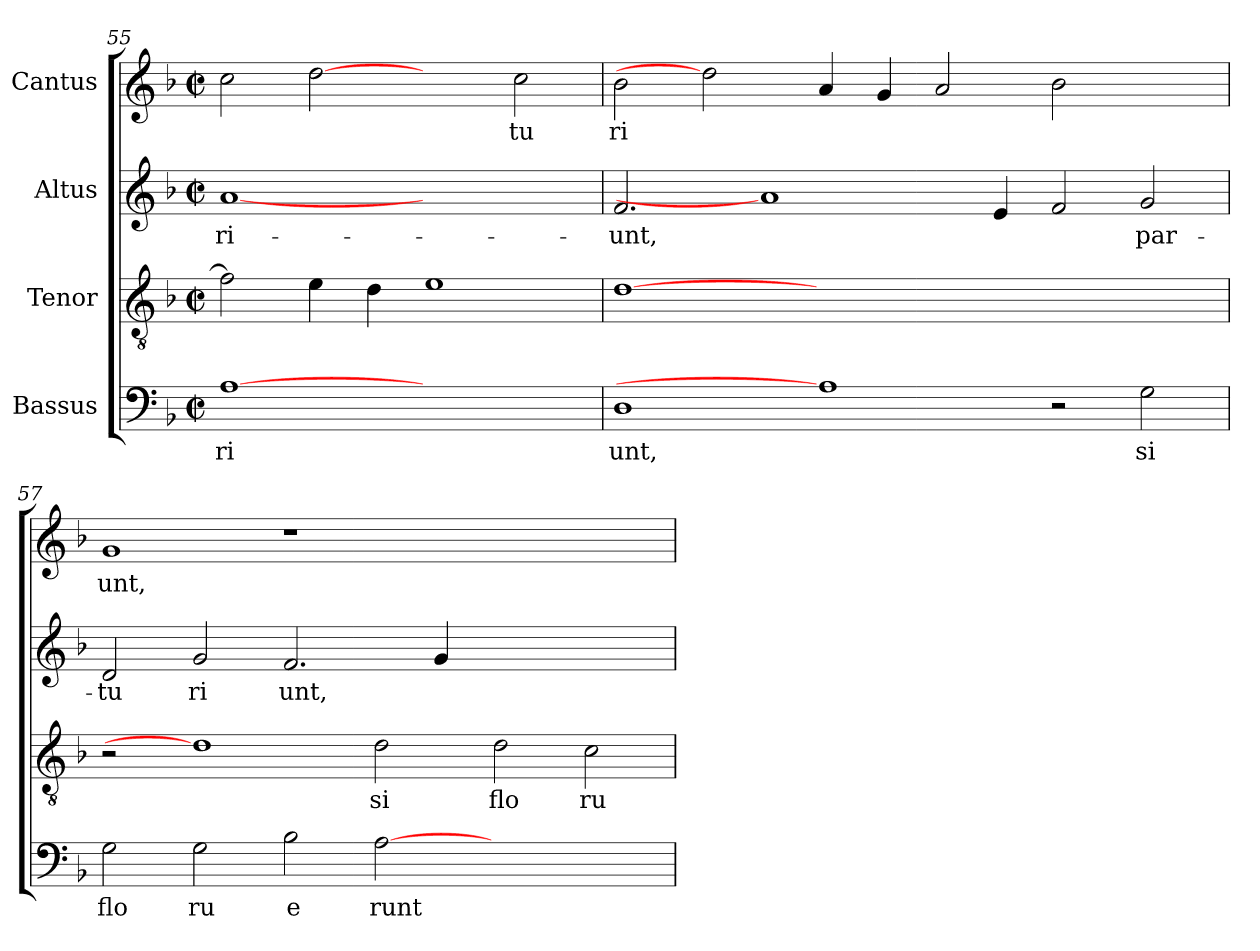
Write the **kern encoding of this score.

**kern	**text	**kern	**text	**kern	**text	**kern	**text
*part4	*part4	*part3	*part3	*part2	*part2	*part1	*part1
*staff4	*staff4	*staff3	*staff3	*staff2	*staff2	*staff1	*staff1
*I"Bassus	*	*I"Tenor	*	*I"Altus	*	*I"Cantus	*
*clefF4	*	*clefGv2	*	*clefG2	*	*clefG2	*
*k[b-]	*	*k[b-]	*	*k[b-]	*	*k[b-]	*
*F:	*	*F:	*	*F:	*	*F:	*
*M2/2	*	*M2/2	*	*M2/2	*	*M2/2	*
*met(c|)	*	*met(c|)	*	*met(c|)	*	*met(c|)	*
=55	=55	=55	=55	=55	=55	=55	=55
!	!LO:LY:b:cj	!	!LO:LY:b:cj	!	!LO:LY:b:cj	!	!LO:LY:b:cj
[1A	ri	2f\]	.	[1a	-ri-	2cc\	.
!	!	!	!LO:LY:b:cj	!	!	!	!LO:LY:b:cj
.	.	4e\	.	.	.	[2dd	.
!	!	!	!LO:LY:b:cj	!	!	!	!
.	.	4d\	.	.	.	.	.
!	!	!	!LO:LY:b:cj	!	!	!	!
1ryy	.	1e	.	1ryy	.	2ryy	.
!	!	!	!	!	!	!	!LO:LY:b:cj
.	.	.	.	.	.	2cc\	tu
=56	=56	=56	=56	=56	=56	=56	=56
!	!LO:LY:b:cj	!	!LO:LY:b:cj	!	!LO:LY:b:cj	!	!LO:LY:b:cj
1D	unt,	[1d	.	2.f/	-unt,	2b-\	ri
.	.	.	.	.	.	2dd]	.
.	.	.	.	1a]	.	.	.
!	!	!	!	!	!	!	!LO:LY:b:cj
1A]	.	0ryy	.	.	.	4a/	.
!	!	!	!	!	!	!	!LO:LY:b:cj
.	.	.	.	.	.	4g/	.
!	!	!	!	!	!	!	!LO:LY:b:cj
.	.	.	.	.	.	2a/	.
!	!	!	!	!	!LO:LY:b:cj	!	!
.	.	.	.	4e/	.	.	.
!	!	!	!	!	!LO:LY:b:cj	!	!LO:LY:b:cj
2r	.	.	.	2f/	.	2b-\	.
!	!LO:LY:b:cj	!	!	!	!LO:LY:b:cj	!	!
2G\	si	.	.	2g/	par-	2ryy	.
!!LO:PB:g=z
=57	=57	=57	=57	=57	=57	=57	=57
!	!LO:LY:b:cj	!	!	!	!LO:LY:b:cj	!	!LO:LY:b:cj
2G\	flo	2r	.	2d/	-tu	1g	unt,
!	!LO:LY:b:cj	!	!	!	!LO:LY:b:cj	!	!
2G\	ru	1d]	.	2g/	ri	.	.
!	!LO:LY:b:cj	!	!	!	!LO:LY:b:cj	!	!
2B-\	e	.	.	2.f/	unt,	1r	.
!	!LO:LY:b:cj	!	!LO:LY:b:cj	!	!	!	!
[>2A\	runt	2d\	si	.	.	.	.
!	!	!	!	!	!LO:LY:b:cj	!	!
.	.	.	.	4g/	.	.	.
!	!	!	!LO:LY:b:cj	!	!	!	!
1ryy	.	2d\	flo	1ryy	.	1ryy	.
!	!	!	!LO:LY:b:cj	!	!	!	!
.	.	2c\	ru	.	.	.	.
=	=	=	=	=	=	=	=
*-	*-	*-	*-	*-	*-	*-	*-
